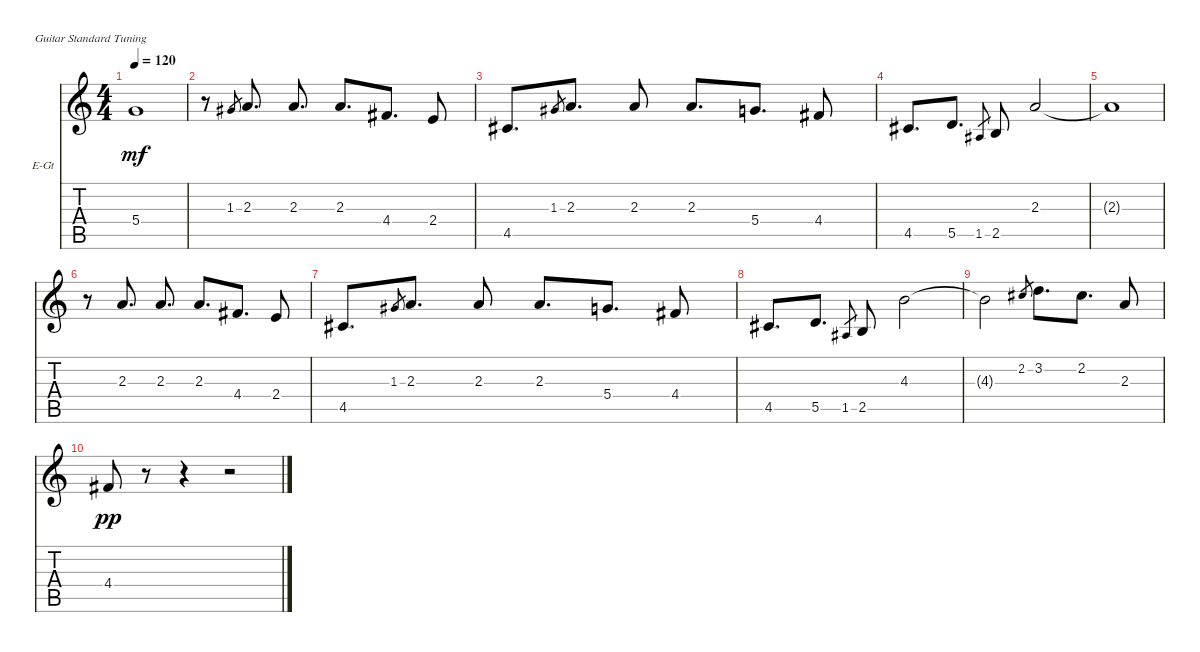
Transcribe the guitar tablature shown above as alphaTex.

\defaultSystemsLayout 4
\bracketExtendMode nobrackets
\firstSystemTrackNameOrientation horizontal
\otherSystemsTrackNameOrientation horizontal
\track ("Electric Guitar" "E-Gt") {instrument electricguitarclean}
\staff {score tabs}
\tuning (E4 B3 G3 D3 A2 E2)
\ts (4 4)
\tempo 120
\clef g2
\scale
0.333333
\ks c
5.4{t}.1{dy mf} |
\scale
0.333333 r.8 1.3.8{gr} 2.3.8{d} 2.3.8{d} 2.3.8{d} 4.4.8{d} 2.4.8 |
\scale
0.333333 4.5.8{d} 1.3.8{gr} 2.3.8{d} 2.3.8 2.3.8{d} 5.4.8{d} 4.4.8 |
\scale
0.333333 4.5.8{d} 5.5.8{d} 1.5.8{gr} 2.5.8 2.3.2 |
\scale
0.333333 2.3{t}.1 |
\scale
0.333333 r.8 2.3.8{d} 2.3.8{d} 2.3.8{d} 4.4.8{d} 2.4.8 |
\scale
0.333333 4.5.8{d} 1.3.8{gr} 2.3.8{d} 2.3.8 2.3.8{d} 5.4.8{d} 4.4.8 |
\scale
0.333333 4.5.8{d} 5.5.8{d} 1.5.8{gr} 2.5.8 4.3.2 |
4.3{t}.2 2.2.8{gr} 3.2.8{d} 2.2.8{d} 2.3.8 |
4.4.8{dy pp} r.8 r.4 r.2
